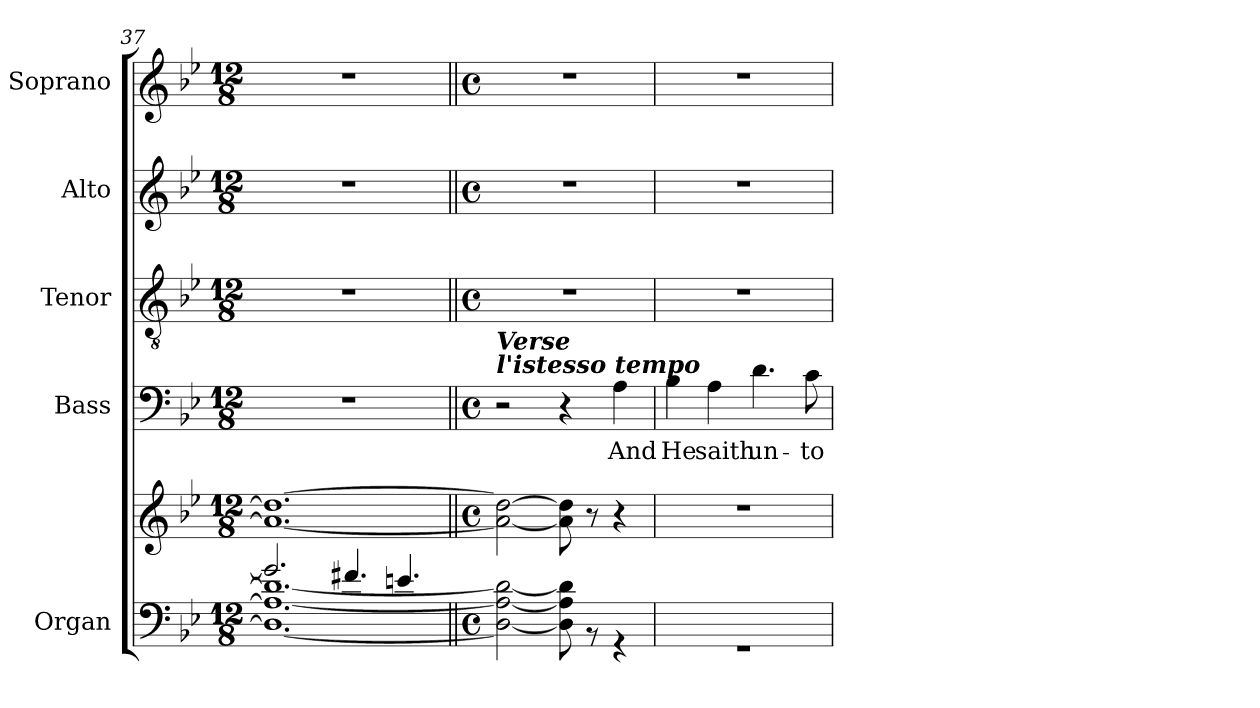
**kern	**kern	**kern	**text	**kern	**kern	**kern
*part5	*part5	*part4	*part4	*part3	*part2	*part1
*staff6	*staff5	*staff4	*staff4	*staff3	*staff2	*staff1
*I"Organ	*	*I"Bass	*	*I"Tenor	*I"Alto	*I"Soprano
*	*	*I'B	*	*I'T	*I'A	*I'S
*clefF4	*clefG2	*clefF4	*	*clefGv2	*clefG2	*clefG2
*k[b-e-]	*k[b-e-]	*k[b-e-]	*	*k[b-e-]	*k[b-e-]	*k[b-e-]
*B-:	*B-:	*B-:	*	*B-:	*B-:	*B-:
*M12/8	*M12/8	*M12/8	*	*M12/8	*M12/8	*M12/8
=37	=37	=37	=37	=37	=37	=37
*^	*	*	*	*	*	*
!	!	!	!LO:N:vis=1	!	!LO:N:vis=1	!LO:N:vis=1	!LO:N:vis=1
2.g/]	1.D\_ 1.A\_ 1.d\_	1.a_ 1.dd_	1.r	.	1.r	1.r	1.r
4.f#X/	.	.	.	.	.	.	.
4.en/	.	.	.	.	.	.	.
=38||	=38||	=38||	=38||	=38||	=38||	=38||	=38||
*M4/4	*	*M4/4	*M4/4	*	*M4/4	*M4/4	*M4/4
*met(c)	*	*met(c)	*met(c)	*	*met(c)	*met(c)	*met(c)
!	!	!	!LO:TX:a:Bi:t=Verse\nl'istesso tempo	!	!	!	!
1ryy	2D\_ 2A\_ 2d\_	2a_ 2dd_	2r	.	1r	1r	1r
.	8D\] 8A\] 8d\]	8a] 8dd]	4r	.	.	.	.
.	8r	8r	.	.	.	.	.
!	!	!	!	!LO:LY:b	!	!	!
.	4r	4r	4A	And	.	.	.
=39	=39	=39	=39	=39	=39	=39	=39
!	!	!	!	!LO:LY:b	!	!	!
1ryy	1r	1r	4B-	He	1r	1r	1r
!	!	!	!	!LO:LY:b	!	!	!
.	.	.	4A	saith	.	.	.
!	!	!	!	!LO:LY:b	!	!	!
.	.	.	4.d	un-	.	.	.
!	!	!	!	!LO:LY:b	!	!	!
.	.	.	8c	-to	.	.	.
*v	*v	*	*	*	*	*	*
=	=	=	=	=	=	=
*-	*-	*-	*-	*-	*-	*-
